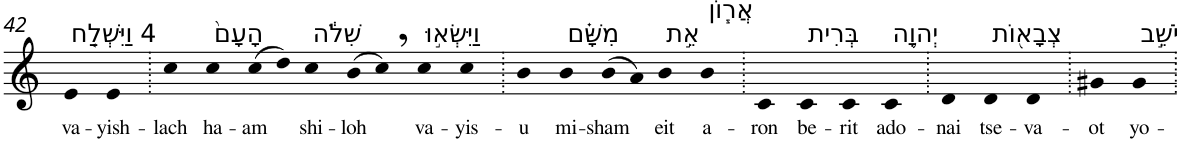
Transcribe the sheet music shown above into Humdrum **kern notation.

**kern	**text
*part1	*part1
*staff1	*staff1
*I"Piano	*
*I'Pno	*
!!LO:PB:g=z
*clefG2	*
*k[]	*
=42	=42
!LO:TX:a:t=4 וַיִּשְׁלַ֤ח	!
!	!LO:LY:b
4e	va-
!	!LO:LY:b
4e	-yish-
=43.	=43.
!	!LO:LY:b
4cc	-lach
!LO:TX:a:t=הָעָם֙	!
!	!LO:LY:b
4cc	ha-
!	!LO:LY:b
(>8cc	-am
8dd)	.
!LO:TX:a:t=שִׁלֹ֔ה	!
!	!LO:LY:b
4cc	shi-
!	!LO:LY:b
(>8b	-loh
8cc,)	.
!LO:TX:a:t=וַיִּשְׂא֣וּ	!
!	!LO:LY:b
4cc	va-
!	!LO:LY:b
4cc	-yis-
=44.	=44.
!	!LO:LY:b
4b	-u
!LO:TX:a:t=מִשָּׁ֗ם	!
!	!LO:LY:b
4b	mi-
!	!LO:LY:b
(>8b	-sham
8a)	.
!LO:TX:a:t=אֵ֣ת	!
!	!LO:LY:b
4b	eit
!LO:TX:a:t=אֲר֧וֹן	!
!	!LO:LY:b
4b	a-
=45.	=45.
!	!LO:LY:b
4c	-ron
!LO:TX:a:t=בְּרִית	!
!	!LO:LY:b
4c	be-
!	!LO:LY:b
4c	-rit
!LO:TX:a:t=יְהוָ֛ה	!
!	!LO:LY:b
4c	ado-
=46.	=46.
!	!LO:LY:b
4d	-nai
!LO:TX:a:t=צְבָא֖וֹת	!
!	!LO:LY:b
4d	tse-
!	!LO:LY:b
4d	-va-
=47.	=47.
!	!LO:LY:b
4g#X	-ot
!LO:TX:a:t=יֹשֵׁ֣ב	!
!	!LO:LY:b
4g#	yo-
=.	=.
*-	*-
